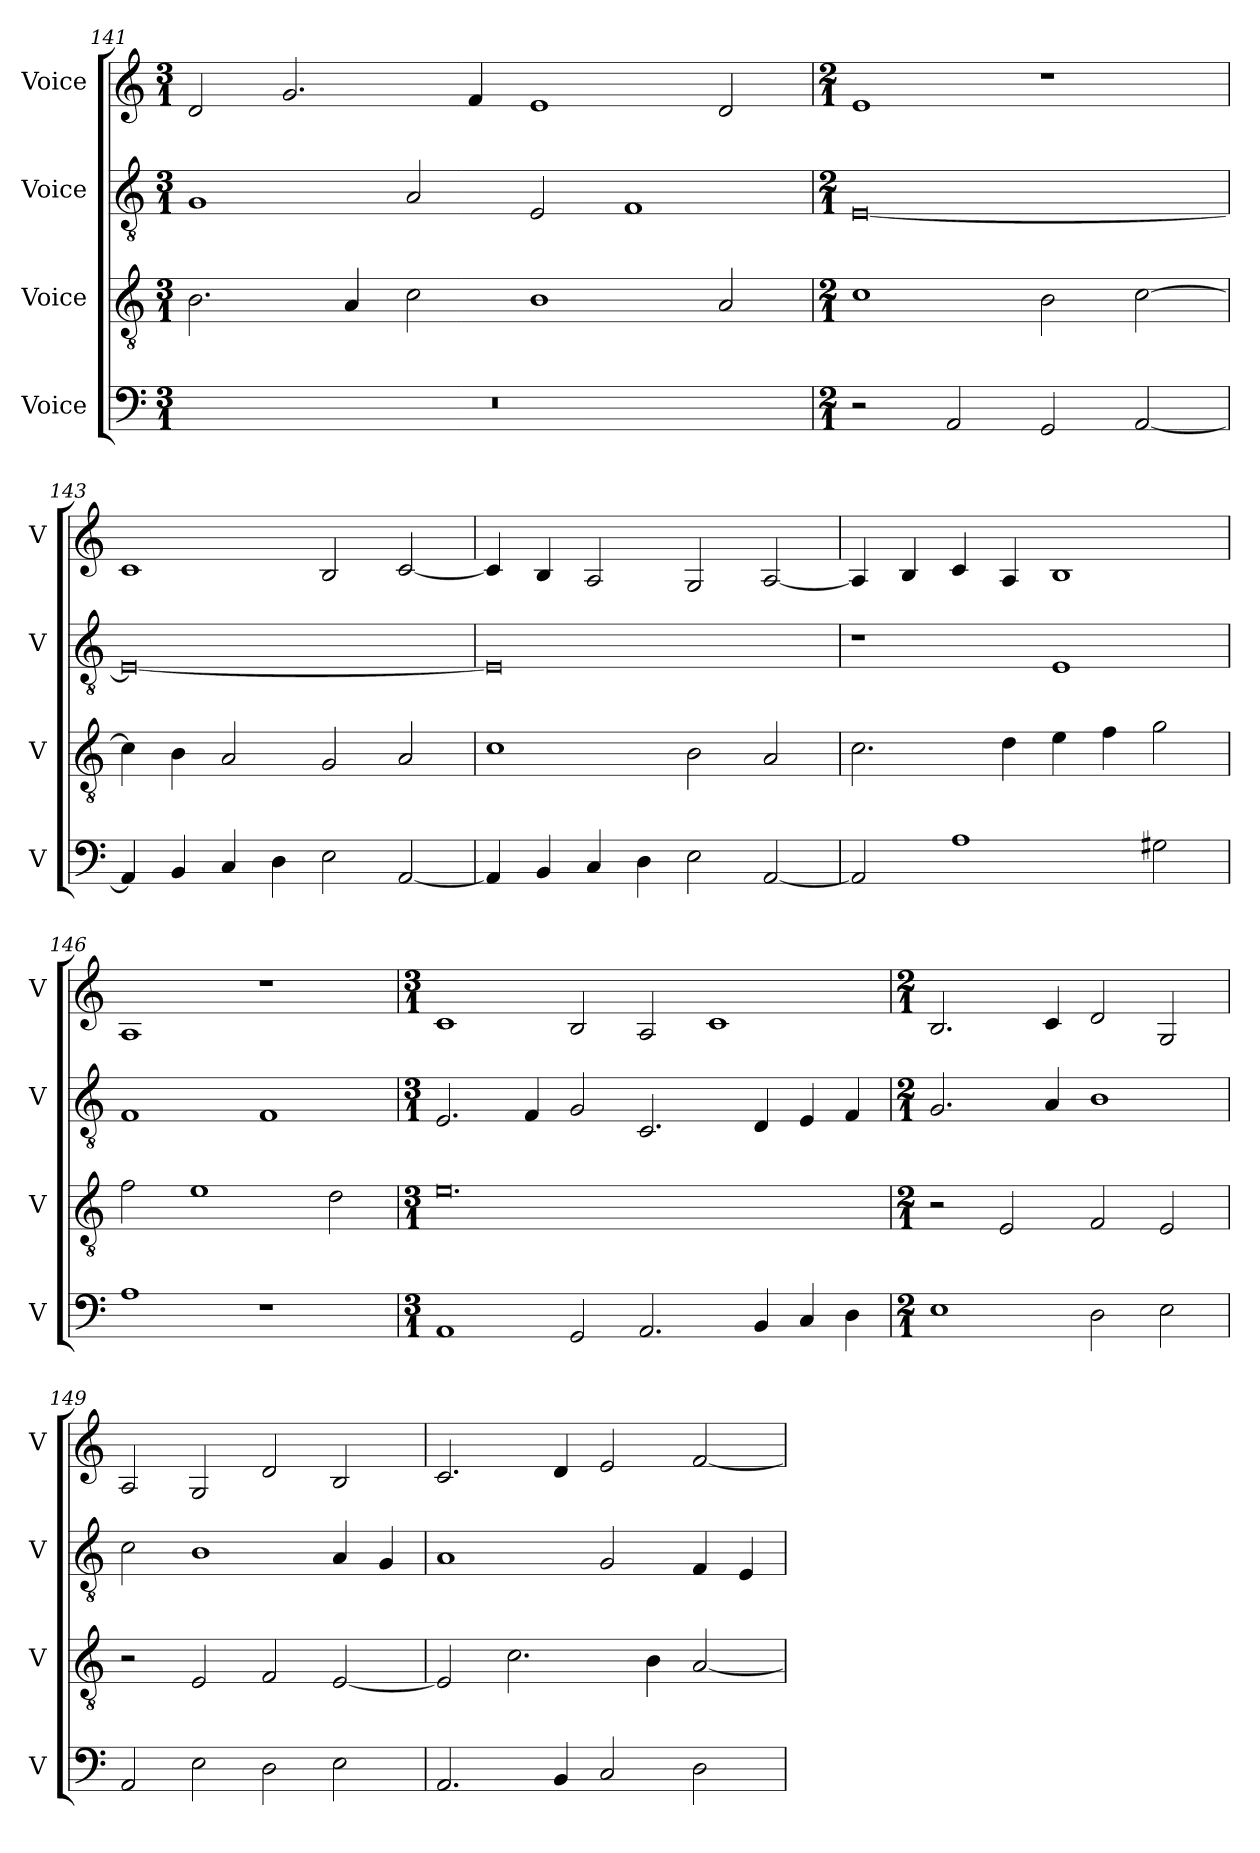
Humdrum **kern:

**kern	**kern	**kern	**kern
*part4	*part3	*part2	*part1
*staff4	*staff3	*staff2	*staff1
*I"Voice	*I"Voice	*I"Voice	*I"Voice
*I'V	*I'V	*I'V	*I'V
!!LO:LB:g=z
*clefF4	*clefGv2	*clefGv2	*clefG2
*k[]	*k[]	*k[]	*k[]
*M3/1	*M3/1	*M3/1	*M3/1
=141	=141	=141	=141
0.r	2.B\	1G	2d/
.	.	.	2.g/
.	4A/	.	.
.	2c\	2A/	.
.	.	.	4f/
.	1B	2E/	1e
.	.	1F	.
.	2A/	.	2d/
=142	=142	=142	=142
*M2/1	*M2/1	*M2/1	*M2/1
2r	1c	[0E	1e
2AA/	.	.	.
2GG/	2B\	.	1r
[2AA/	[2c\	.	.
=143	=143	=143	=143
4AA/]	4c\]	0E_	1c
4BB/	4B\	.	.
4C/	2A/	.	.
4D\	.	.	.
2E\	2G/	.	2B/
[2AA/	2A/	.	[2c/
!!LO:LB:g=z
=144	=144	=144	=144
4AA/]	1c	0E]	4c/]
4BB/	.	.	4B/
4C/	.	.	2A/
4D\	.	.	.
2E\	2B\	.	2G/
[2AA/	2A/	.	[2A/
=145	=145	=145	=145
2AA/]	2.c\	1r	4A/]
.	.	.	4B/
1A	.	.	4c/
.	4d\	.	4A/
.	4e\	1E	1B
.	4f\	.	.
2G#X\	2g\	.	.
=146	=146	=146	=146
1A	2f\	1F	1A
.	1e	.	.
1r	.	1F	1r
.	2d\	.	.
!!LO:PB:g=z
=147	=147	=147	=147
*M3/1	*M3/1	*M3/1	*M3/1
1AA	0.e	2.E/	1c
.	.	4F/	.
2GG/	.	2G/	2B/
2.AA/	.	2.C/	2A/
.	.	.	1c
4BB/	.	4D/	.
4C/	.	4E/	.
4D\	.	4F/	.
=148	=148	=148	=148
*M2/1	*M2/1	*M2/1	*M2/1
1E	2r	2.G/	2.B/
.	2E/	.	.
.	.	4A/	4c/
2D\	2F/	1B	2d/
2E\	2E/	.	2G/
=149	=149	=149	=149
2AA/	2r	2c\	2A/
2E\	2E/	1B	2G/
2D\	2F/	.	2d/
2E\	[2E/	4A/	2B/
.	.	4G/	.
!!LO:LB:g=z
=150	=150	=150	=150
2.AA/	2E/]	1A	2.c/
.	2.c\	.	.
4BB/	.	.	4d/
2C/	.	2G/	2e/
.	4B\	.	.
2D\	[2A/	4F/	[2f/
.	.	4E/	.
=	=	=	=
*-	*-	*-	*-
